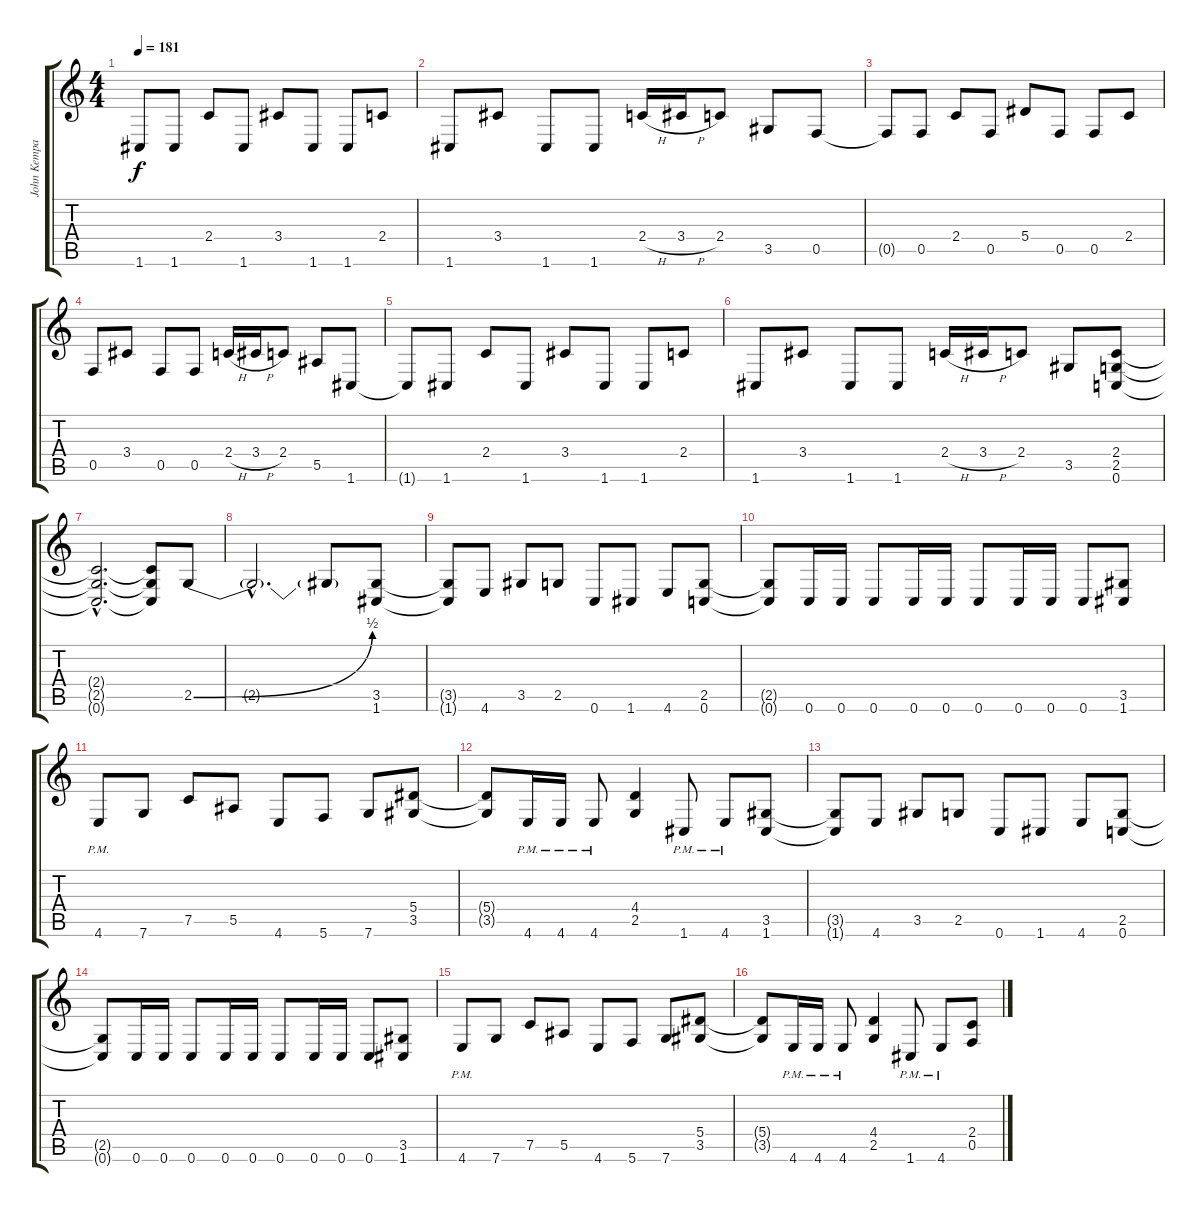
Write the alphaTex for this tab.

\track ("John Kempainen (Rhythm Guitar)" "John Kempa") {instrument distortionguitar}
\staff {score tabs}
\tuning (C4 G3 Eb3 Bb2 F2 C2) {hide}
\ts (4 4)
\tempo 181
\clef g2
\ks c
1.6{t}.8{dy f balance 8} 1.6.8 2.4.8 1.6.8 3.4.8 1.6.8 1.6.8 2.4.8 |
1.6.8 3.4.8 1.6.8 1.6.8 2.4{h}.16 3.4{h}.16 2.4.8 3.5.8 0.5.8 |
0.5{t}.8 0.5.8 2.4.8 0.5.8 5.4.8 0.5.8 0.5.8 2.4.8 |
0.5.8 3.4.8 0.5.8 0.5.8 2.4{h}.16 3.4{h}.16 2.4.8 5.5.8 1.6.8 |
1.6{t}.8 1.6.8 2.4.8 1.6.8 3.4.8 1.6.8 1.6.8 2.4.8 |
1.6.8 3.4.8 1.6.8 1.6.8 2.4{h}.16 3.4{h}.16 2.4.8 3.5.8 (2.4 2.5 0.6).8 |
(2.4{hac t} 2.5{hac t} 0.6{hac t}).2{d} (2.4{t} 2.5{t} 0.6{t}).8 2.5{be (bend 0 0 60 2)}.8 |
2.5{hac t}.2{d} 2.5{t}.8 (3.5 1.6).8 |
(3.5{t} 1.6{t}).8 4.6.8 3.5.8 2.5.8 0.6.8 1.6.8 4.6.8 (2.5 0.6).8 |
(2.5{t} 0.6{t}).8 0.6.16 0.6.16 0.6.8 0.6.16 0.6.16 0.6.8 0.6.16 0.6.16 0.6.8 (3.5 1.6).8 |
4.6{pm}.8 7.6.8 7.5.8 5.5.8 4.6.8 5.6.8 7.6.8 (5.4 3.5).8 |
(5.4{t} 3.5{t}).8 4.6{pm}.16 4.6{pm}.16 4.6{pm}.8 (4.4 2.5).4 1.6{pm}.8 4.6{pm}.8 (3.5 1.6).8 |
(3.5{t} 1.6{t}).8 4.6.8 3.5.8 2.5.8 0.6.8 1.6.8 4.6.8 (2.5 0.6).8 |
(2.5{t} 0.6{t}).8 0.6.16 0.6.16 0.6.8 0.6.16 0.6.16 0.6.8 0.6.16 0.6.16 0.6.8 (3.5 1.6).8 |
4.6{pm}.8 7.6.8 7.5.8 5.5.8 4.6.8 5.6.8 7.6.8 (5.4 3.5).8 |
(5.4{t} 3.5{t}).8 4.6{pm}.16 4.6{pm}.16 4.6{pm}.8 (4.4 2.5).4 1.6{pm}.8 4.6{pm}.8 (2.4 0.5).8
